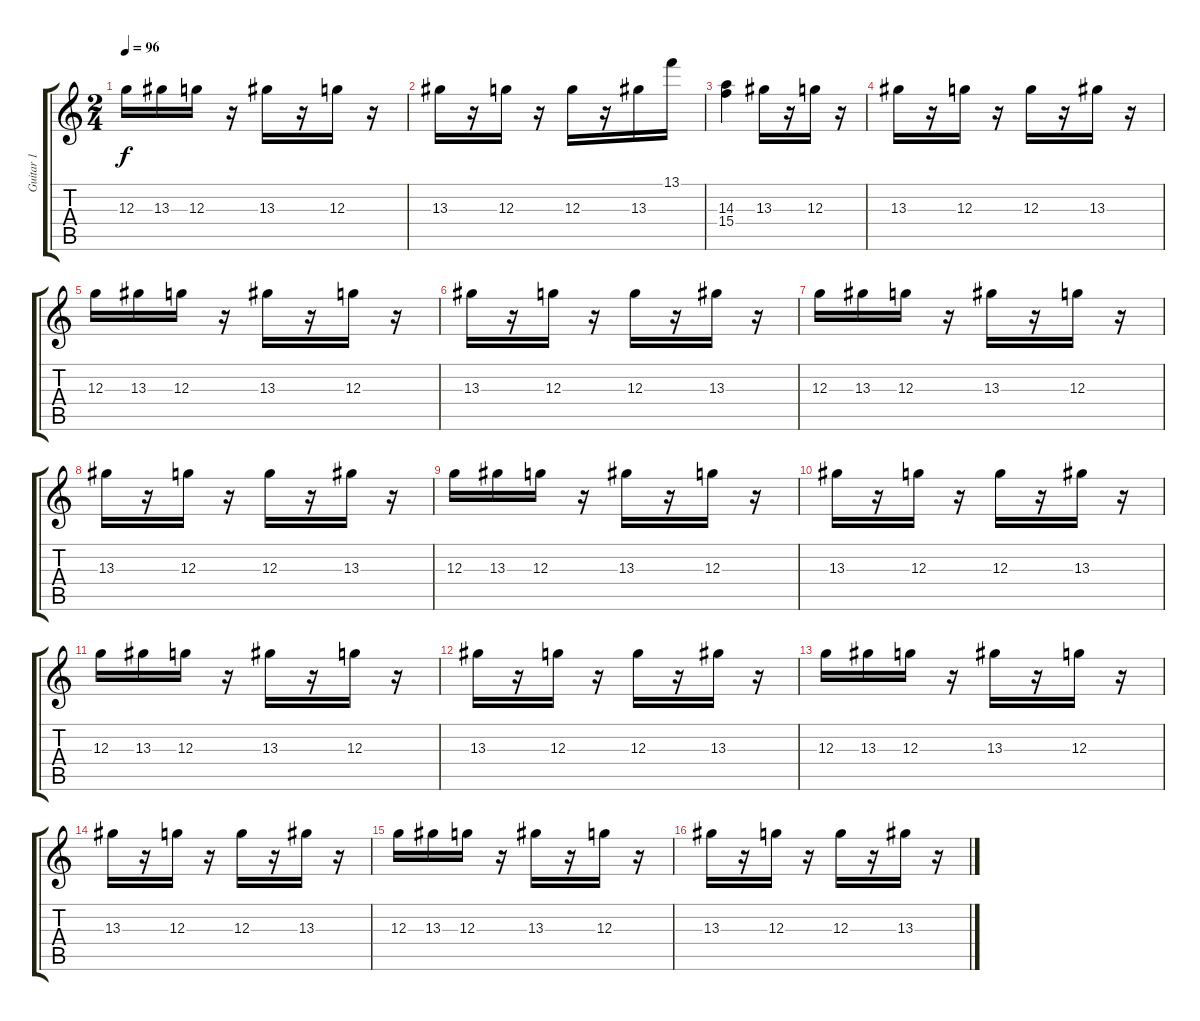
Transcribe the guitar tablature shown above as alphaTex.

\track ("Guitar 1" "Guitar 1") {instrument electricguitarclean}
\staff {score tabs}
\tuning (E4 B3 G3 D3 A2 E2) {hide}
\ts (2 4)
\tempo 96
\clef g2
\ks c
12.3.16{dy f} 13.3.16 12.3.16 r.16 13.3.16 r.16 12.3.16 r.16 |
13.3.16 r.16 12.3.16 r.16 12.3.16 r.16 13.3.16 13.1.16 |
(14.3 15.4).4 13.3.16 r.16 12.3.16 r.16 |
13.3.16 r.16 12.3.16 r.16 12.3.16 r.16 13.3.16 r.16 |
12.3.16 13.3.16 12.3.16 r.16 13.3.16 r.16 12.3.16 r.16 |
13.3.16 r.16 12.3.16 r.16 12.3.16 r.16 13.3.16 r.16 |
12.3.16 13.3.16 12.3.16 r.16 13.3.16 r.16 12.3.16 r.16 |
13.3.16 r.16 12.3.16 r.16 12.3.16 r.16 13.3.16 r.16 |
12.3.16 13.3.16 12.3.16 r.16 13.3.16 r.16 12.3.16 r.16 |
13.3.16 r.16 12.3.16 r.16 12.3.16 r.16 13.3.16 r.16 |
12.3.16 13.3.16 12.3.16 r.16 13.3.16 r.16 12.3.16 r.16 |
13.3.16 r.16 12.3.16 r.16 12.3.16 r.16 13.3.16 r.16 |
12.3.16 13.3.16 12.3.16 r.16 13.3.16 r.16 12.3.16 r.16 |
13.3.16 r.16 12.3.16 r.16 12.3.16 r.16 13.3.16 r.16 |
12.3.16 13.3.16 12.3.16 r.16 13.3.16 r.16 12.3.16 r.16 |
13.3.16 r.16 12.3.16 r.16 12.3.16 r.16 13.3.16 r.16
